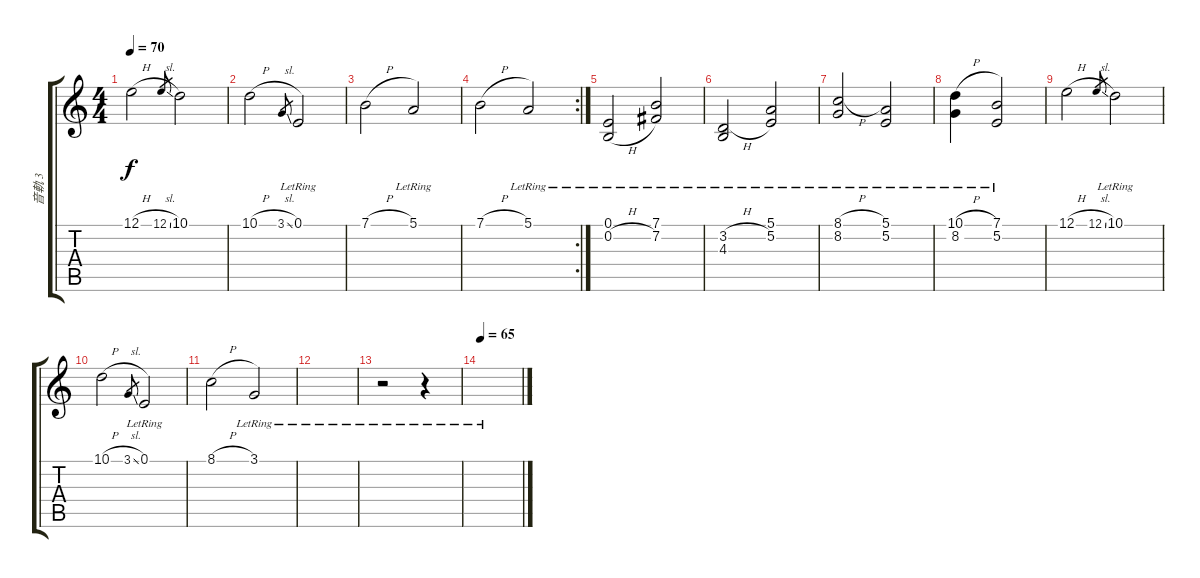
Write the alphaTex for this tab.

\track ("音軌 3" "音軌 3") {instrument stringensemble2}
\staff {score tabs}
\tuning (E4 B3 G3 D3 A2 E2) {hide}
\ts (4 4)
\tempo 70
\clef g2
\ks c
12.1{h}.2{dy f} 12.1{sl}.8{gr} 10.1.2 |
10.1{h}.2 3.1{sl}.8{gr} 0.1{lr}.2 |
7.1{h}.2 5.1{lr}.2 |
\rc 2
7.1{h}.2 5.1{lr}.2 |
(0.1{lr} 0.2{h}).2 (7.1{lr} 7.2{lr}).2 |
(3.2{h} 4.3{lr}).2 (5.1{lr} 5.2{lr}).2 |
(8.1{h} 8.2{lr}).2 (5.1{lr} 5.2{lr}).2 |
(10.1{h} 8.2{lr}).4 (7.1{lr} 5.2{lr}).2 |
12.1{h}.2 12.1{sl}.8{gr} 10.1{lr}.2 |
10.1{h}.2 3.1{sl}.8{gr} 0.1{lr}.2 |
8.1{h}.2 3.1{lr}.2 |
|
r.2 r.4 |
\tempo 65
